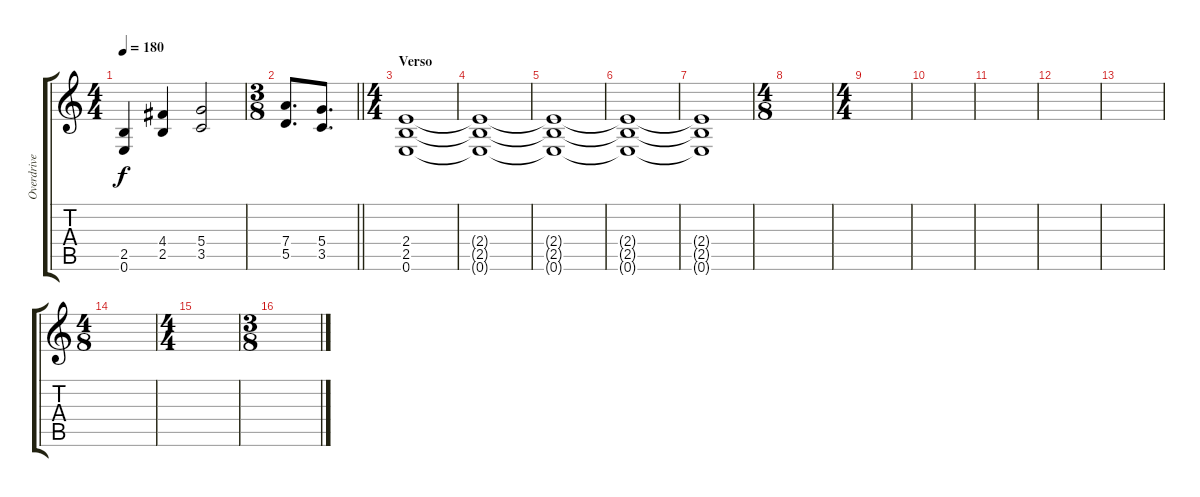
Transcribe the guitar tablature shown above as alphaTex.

\track ("Overdrive" "Overdrive") {instrument overdrivenguitar}
\staff {score tabs}
\tuning (E4 B3 G3 D3 A2 E2) {hide}
\ts (4 4)
\tempo 180
\clef g2
\ks c
(2.5 0.6).4{dy f} (4.4 2.5).4 (5.4 3.5).2 |
\ts (3 8)
\barLineRight lightlight
(7.4 5.5).8{d} (5.4 3.5).8{d} |
\ts (4 4)
\section ("" "Verso")
(2.4 2.5 0.6).1 |
(2.4{t} 2.5{t} 0.6{t}).1 |
(2.4{t} 2.5{t} 0.6{t}).1 |
(2.4{t} 2.5{t} 0.6{t}).1 |
(2.4{t} 2.5{t} 0.6{t}).1 |
\ts (4 8)
|
\ts (4 4)
|
|
|
|
|
\ts (4 8)
|
\ts (4 4)
|
\ts (3 8)
